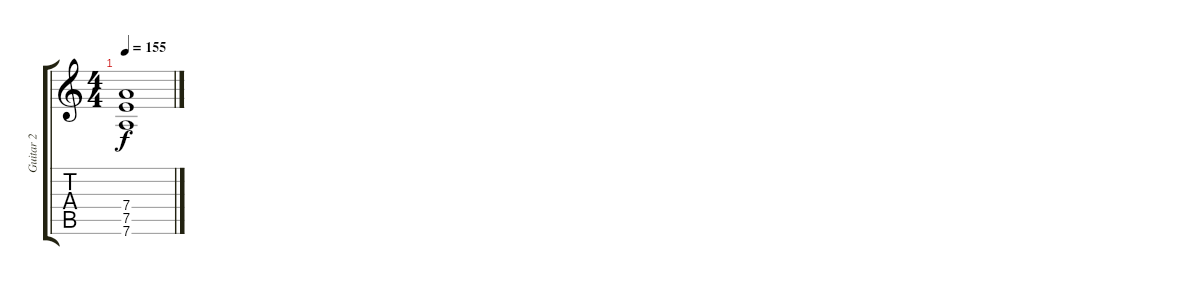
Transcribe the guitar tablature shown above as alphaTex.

\track ("Guitar 2" "Guitar 2") {instrument distortionguitar}
\staff {score tabs}
\tuning (E4 B3 G3 D3 A2 D2) {hide}
\ts (4 4)
\tempo 155
\clef g2
\ks c
(7.4{t} 7.5{t} 7.6{t}).1{dy f}
